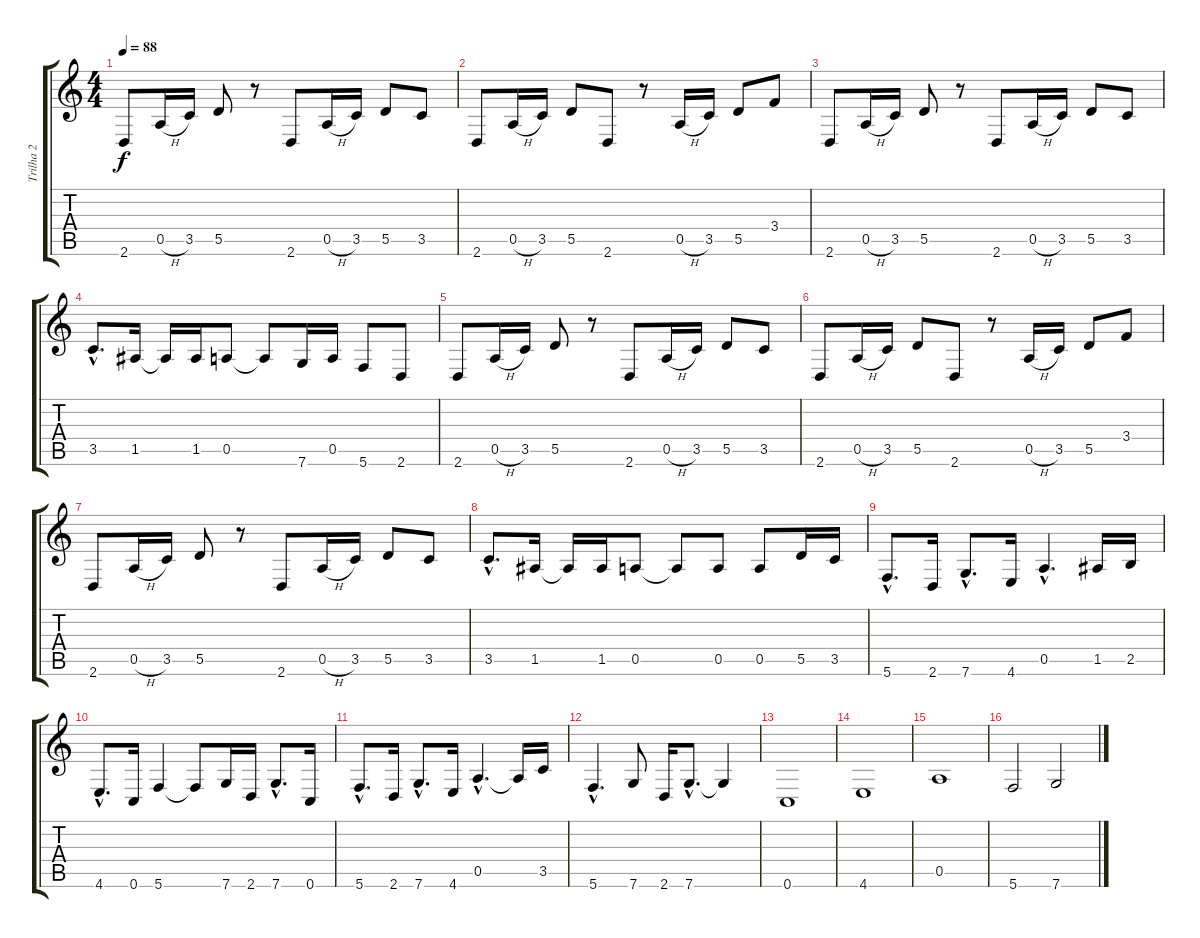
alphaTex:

\track ("Trilha 2" "Trilha 2") {instrument electricbassfinger}
\staff {score tabs}
\tuning (E4 B3 G3 D3 A2 C2) {hide}
\ts (4 4)
\tempo 88
\clef g2
\ks c
2.6.8{dy f volume 16} 0.5{h}.16 3.5.16 5.5.8 r.8 2.6.8 0.5{h}.16 3.5.16 5.5.8 3.5.8 |
2.6.8 0.5{h}.16 3.5.16 5.5.8 2.6.8 r.8 0.5{h}.16 3.5.16 5.5.8 3.4.8 |
2.6.8 0.5{h}.16 3.5.16 5.5.8 r.8 2.6.8 0.5{h}.16 3.5.16 5.5.8 3.5.8 |
3.5{hac}.8{d} 1.5.16 1.5{t}.16 1.5.16 0.5.8 0.5{t}.8 7.6.16 0.5.16 5.6.8 2.6.8 |
2.6.8 0.5{h}.16 3.5.16 5.5.8 r.8 2.6.8 0.5{h}.16 3.5.16 5.5.8 3.5.8 |
2.6.8 0.5{h}.16 3.5.16 5.5.8 2.6.8 r.8 0.5{h}.16 3.5.16 5.5.8 3.4.8 |
2.6.8 0.5{h}.16 3.5.16 5.5.8 r.8 2.6.8 0.5{h}.16 3.5.16 5.5.8 3.5.8 |
3.5{hac}.8{d} 1.5.16 1.5{t}.16 1.5.16 0.5.8 0.5{t}.8 0.5.8 0.5.8 5.5.16 3.5.16 |
5.6{hac}.8{d} 2.6.16 7.6{hac}.8{d} 4.6.16 0.5{hac}.4{d} 1.5.16 2.5.16 |
4.6{hac}.8{d} 0.6.16 5.6.4 5.6{t}.8 7.6.16 2.6.16 7.6{hac}.8{d} 0.6.16 |
5.6{hac}.8{d} 2.6.16 7.6{hac}.8{d} 4.6.16 0.5{hac}.4{d} 0.5{t}.16 3.5.16 |
5.6{hac}.4{d} 7.6.8 2.6.16 7.6{hac}.8{d} 7.6{t}.4 |
0.6.1{volume 16} |
4.6.1 |
0.5.1 |
5.6.2 7.6.2
